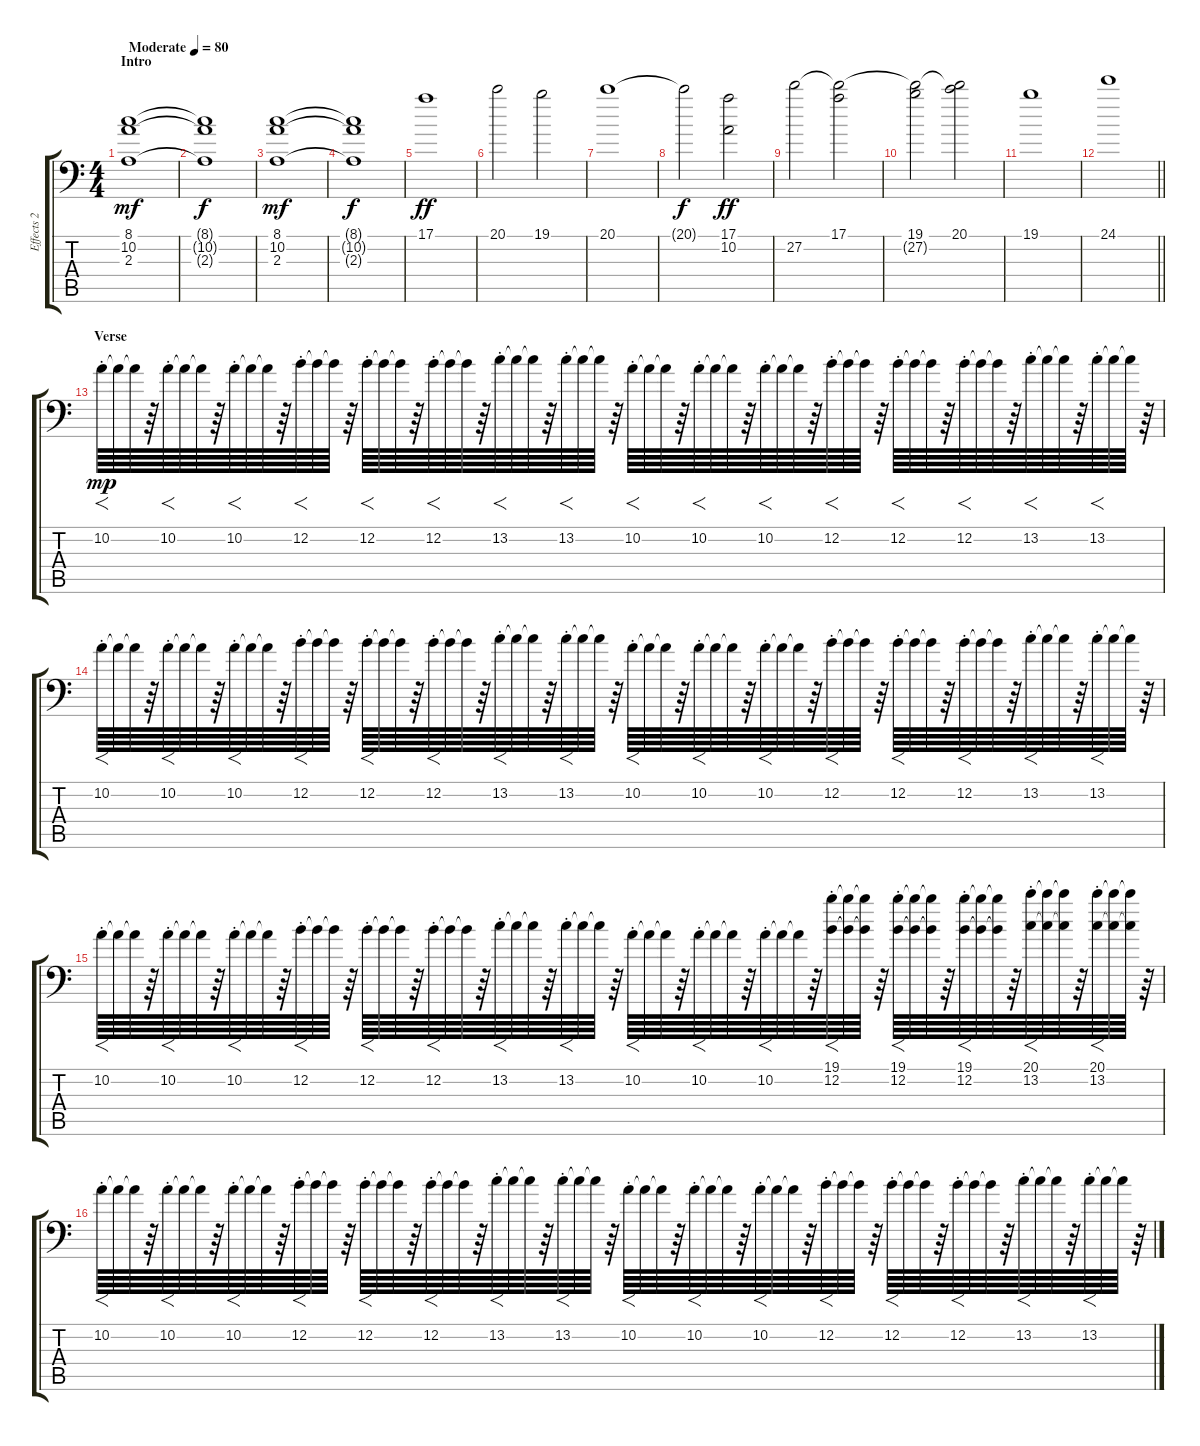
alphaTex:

\track ("Effects 2" "Effects 2") {instrument acousticgrandpiano}
\staff {score tabs}
\tuning (E4 B3 G3 D3 A1 E1) {hide}
\ts (4 4)
\section ("" "Intro")
\tempo (80 "Moderate")
\clef f4
\ks c
(8.1 10.2 2.3).1{dy mf instrument acousticgrandpiano} |
(8.1{t} 10.2{t} 2.3{t}).1{dy f} |
(8.1 10.2 2.3).1{dy mf} |
(8.1{t} 10.2{t} 2.3{t}).1{dy f} |
17.1.1{dy ff instrument stringensemble2} |
20.1.2 19.1.2 |
20.1.1 |
20.1{t}.2{dy f} (17.1 10.2).2{dy ff} |
27.2.2 (17.1 27.2{t}).2 |
(19.1 27.2{t}).2 (20.1 27.2{t}).2 |
19.1.1 |
\barLineRight lightlight
24.1.1 |
\section ("" "Verse")
10.2{st}.64{f dy mp volume 3 instrument lead2sawtooth} 10.2{t}.64{volume 5} 10.2{t}.64{volume 7} r.64{volume 13} 10.2{st}.64{f volume 3 instrument lead2sawtooth} 10.2{t}.64{volume 5} 10.2{t}.64{volume 7} r.64{volume 13} 10.2{st}.64{f volume 3 instrument lead2sawtooth} 10.2{t}.64{volume 5} 10.2{t}.64{volume 7} r.64{volume 13} 12.2{st}.64{f volume 3 instrument lead2sawtooth} 12.2{t}.64{volume 5} 12.2{t}.64{volume 7} r.64{volume 13} 12.2{st}.64{f volume 3 instrument lead2sawtooth} 12.2{t}.64{volume 5} 12.2{t}.64{volume 7} r.64{volume 13} 12.2{st}.64{f volume 3 instrument lead2sawtooth} 12.2{t}.64{volume 5} 12.2{t}.64{volume 7} r.64{volume 13} 13.2{st}.64{f volume 3 instrument lead2sawtooth} 13.2{t}.64{volume 5} 13.2{t}.64{volume 7} r.64{volume 13} 13.2{st}.64{f volume 3 instrument lead2sawtooth} 13.2{t}.64{volume 5} 13.2{t}.64{volume 7} r.64{volume 13} 10.2{st}.64{f volume 3 instrument lead2sawtooth} 10.2{t}.64{volume 5} 10.2{t}.64{volume 7} r.64{volume 13} 10.2{st}.64{f volume 3 instrument lead2sawtooth} 10.2{t}.64{volume 5} 10.2{t}.64{volume 7} r.64{volume 13} 10.2{st}.64{f volume 3 instrument lead2sawtooth} 10.2{t}.64{volume 5} 10.2{t}.64{volume 7} r.64{volume 13} 12.2{st}.64{f volume 3 instrument lead2sawtooth} 12.2{t}.64{volume 5} 12.2{t}.64{volume 7} r.64{volume 13} 12.2{st}.64{f volume 3 instrument lead2sawtooth} 12.2{t}.64{volume 5} 12.2{t}.64{volume 7} r.64{volume 13} 12.2{st}.64{f volume 3 instrument lead2sawtooth} 12.2{t}.64{volume 5} 12.2{t}.64{volume 7} r.64{volume 13} 13.2{st}.64{f volume 3 instrument lead2sawtooth} 13.2{t}.64{volume 5} 13.2{t}.64{volume 7} r.64{volume 13} 13.2{st}.64{f volume 3 instrument lead2sawtooth} 13.2{t}.64{volume 5} 13.2{t}.64{volume 7} r.64{volume 13} |
10.2{st}.64{f volume 3 instrument lead2sawtooth} 10.2{t}.64{volume 5} 10.2{t}.64{volume 7} r.64{volume 13} 10.2{st}.64{f volume 3 instrument lead2sawtooth} 10.2{t}.64{volume 5} 10.2{t}.64{volume 7} r.64{volume 13} 10.2{st}.64{f volume 3 instrument lead2sawtooth} 10.2{t}.64{volume 5} 10.2{t}.64{volume 7} r.64{volume 13} 12.2{st}.64{f volume 3 instrument lead2sawtooth} 12.2{t}.64{volume 5} 12.2{t}.64{volume 7} r.64{volume 13} 12.2{st}.64{f volume 3 instrument lead2sawtooth} 12.2{t}.64{volume 5} 12.2{t}.64{volume 7} r.64{volume 13} 12.2{st}.64{f volume 3 instrument lead2sawtooth} 12.2{t}.64{volume 5} 12.2{t}.64{volume 7} r.64{volume 13} 13.2{st}.64{f volume 3 instrument lead2sawtooth} 13.2{t}.64{volume 5} 13.2{t}.64{volume 7} r.64{volume 13} 13.2{st}.64{f volume 3 instrument lead2sawtooth} 13.2{t}.64{volume 5} 13.2{t}.64{volume 7} r.64{volume 13} 10.2{st}.64{f volume 3 instrument lead2sawtooth} 10.2{t}.64{volume 5} 10.2{t}.64{volume 7} r.64{volume 13} 10.2{st}.64{f volume 3 instrument lead2sawtooth} 10.2{t}.64{volume 5} 10.2{t}.64{volume 7} r.64{volume 13} 10.2{st}.64{f volume 3 instrument lead2sawtooth} 10.2{t}.64{volume 5} 10.2{t}.64{volume 7} r.64{volume 13} 12.2{st}.64{f volume 3 instrument lead2sawtooth} 12.2{t}.64{volume 5} 12.2{t}.64{volume 7} r.64{volume 13} 12.2{st}.64{f volume 3 instrument lead2sawtooth} 12.2{t}.64{volume 5} 12.2{t}.64{volume 7} r.64{volume 13} 12.2{st}.64{f volume 3 instrument lead2sawtooth} 12.2{t}.64{volume 5} 12.2{t}.64{volume 7} r.64{volume 13} 13.2{st}.64{f volume 3 instrument lead2sawtooth} 13.2{t}.64{volume 5} 13.2{t}.64{volume 7} r.64{volume 13} 13.2{st}.64{f volume 3 instrument lead2sawtooth} 13.2{t}.64{volume 5} 13.2{t}.64{volume 7} r.64{volume 13} |
10.2{st}.64{f volume 3 instrument lead2sawtooth} 10.2{t}.64{volume 5} 10.2{t}.64{volume 7} r.64{volume 13} 10.2{st}.64{f volume 3 instrument lead2sawtooth} 10.2{t}.64{volume 5} 10.2{t}.64{volume 7} r.64{volume 13} 10.2{st}.64{f volume 3 instrument lead2sawtooth} 10.2{t}.64{volume 5} 10.2{t}.64{volume 7} r.64{volume 13} 12.2{st}.64{f volume 3 instrument lead2sawtooth} 12.2{t}.64{volume 5} 12.2{t}.64{volume 7} r.64{volume 13} 12.2{st}.64{f volume 3 instrument lead2sawtooth} 12.2{t}.64{volume 5} 12.2{t}.64{volume 7} r.64{volume 13} 12.2{st}.64{f volume 3 instrument lead2sawtooth} 12.2{t}.64{volume 5} 12.2{t}.64{volume 7} r.64{volume 13} 13.2{st}.64{f volume 3 instrument lead2sawtooth} 13.2{t}.64{volume 5} 13.2{t}.64{volume 7} r.64{volume 13} 13.2{st}.64{f volume 3 instrument lead2sawtooth} 13.2{t}.64{volume 5} 13.2{t}.64{volume 7} r.64{volume 13} 10.2{st}.64{f volume 3 instrument lead2sawtooth} 10.2{t}.64{volume 5} 10.2{t}.64{volume 7} r.64{volume 13} 10.2{st}.64{f volume 3 instrument lead2sawtooth} 10.2{t}.64{volume 5} 10.2{t}.64{volume 7} r.64{volume 13} 10.2{st}.64{f volume 3 instrument lead2sawtooth} 10.2{t}.64{volume 5} 10.2{t}.64{volume 7} r.64{volume 13} (19.1 12.2{st}).64{f volume 3 instrument lead2sawtooth} (19.1{t} 12.2{t}).64{volume 5} (19.1{t} 12.2{t}).64{volume 7} r.64{volume 13} (19.1 12.2{st}).64{f volume 3 instrument lead2sawtooth} (19.1{t} 12.2{t}).64{volume 5} (19.1{t} 12.2{t}).64{volume 7} r.64{volume 13} (19.1 12.2{st}).64{f volume 3 instrument lead2sawtooth} (19.1{t} 12.2{t}).64{volume 5} (19.1{t} 12.2{t}).64{volume 7} r.64{volume 13} (20.1 13.2{st}).64{f volume 3 instrument lead2sawtooth} (20.1{t} 13.2{t}).64{volume 5} (20.1{t} 13.2{t}).64{volume 7} r.64{volume 13} (20.1 13.2{st}).64{f volume 3 instrument lead2sawtooth} (20.1{t} 13.2{t}).64{volume 5} (20.1{t} 13.2{t}).64{volume 7} r.64{volume 13} |
10.2{st}.64{f volume 3 instrument lead2sawtooth} 10.2{t}.64{volume 5} 10.2{t}.64{volume 7} r.64{volume 13} 10.2{st}.64{f volume 3 instrument lead2sawtooth} 10.2{t}.64{volume 5} 10.2{t}.64{volume 7} r.64{volume 13} 10.2{st}.64{f volume 3 instrument lead2sawtooth} 10.2{t}.64{volume 5} 10.2{t}.64{volume 7} r.64{volume 13} 12.2{st}.64{f volume 3 instrument lead2sawtooth} 12.2{t}.64{volume 5} 12.2{t}.64{volume 7} r.64{volume 13} 12.2{st}.64{f volume 3 instrument lead2sawtooth} 12.2{t}.64{volume 5} 12.2{t}.64{volume 7} r.64{volume 13} 12.2{st}.64{f volume 3 instrument lead2sawtooth} 12.2{t}.64{volume 5} 12.2{t}.64{volume 7} r.64{volume 13} 13.2{st}.64{f volume 3 instrument lead2sawtooth} 13.2{t}.64{volume 5} 13.2{t}.64{volume 7} r.64{volume 13} 13.2{st}.64{f volume 3 instrument lead2sawtooth} 13.2{t}.64{volume 5} 13.2{t}.64{volume 7} r.64{volume 13} 10.2{st}.64{f volume 3 instrument lead2sawtooth} 10.2{t}.64{volume 5} 10.2{t}.64{volume 7} r.64{volume 13} 10.2{st}.64{f volume 3 instrument lead2sawtooth} 10.2{t}.64{volume 5} 10.2{t}.64{volume 7} r.64{volume 13} 10.2{st}.64{f volume 3 instrument lead2sawtooth} 10.2{t}.64{volume 5} 10.2{t}.64{volume 7} r.64{volume 13} 12.2{st}.64{f volume 3 instrument lead2sawtooth} 12.2{t}.64{volume 5} 12.2{t}.64{volume 7} r.64{volume 13} 12.2{st}.64{f volume 3 instrument lead2sawtooth} 12.2{t}.64{volume 5} 12.2{t}.64{volume 7} r.64{volume 13} 12.2{st}.64{f volume 3 instrument lead2sawtooth} 12.2{t}.64{volume 5} 12.2{t}.64{volume 7} r.64{volume 13} 13.2{st}.64{f volume 3 instrument lead2sawtooth} 13.2{t}.64{volume 5} 13.2{t}.64{volume 7} r.64{volume 13} 13.2{st}.64{f volume 3 instrument lead2sawtooth} 13.2{t}.64{volume 5} 13.2{t}.64{volume 7} r.64{volume 13}
